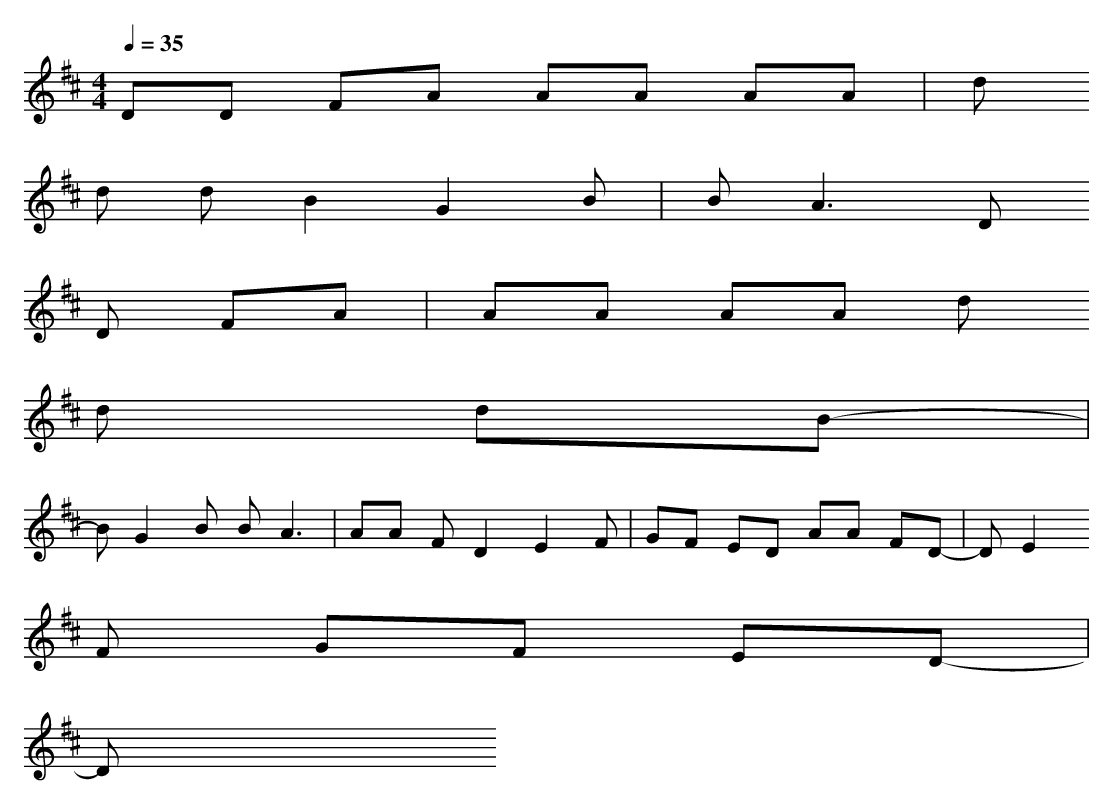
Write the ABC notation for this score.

X:1
T:
M: 4/4
L: 1/8
Q:1/4=35
K:D % 2 sharps
DD FA AA AA|d
d dB2G2B|B2<A2 D
D FA|AA AA d
d dB-|
BG2B B2<A2|AA FD2E2F|GF ED AA FD-|DE2
F GF ED-|
D
